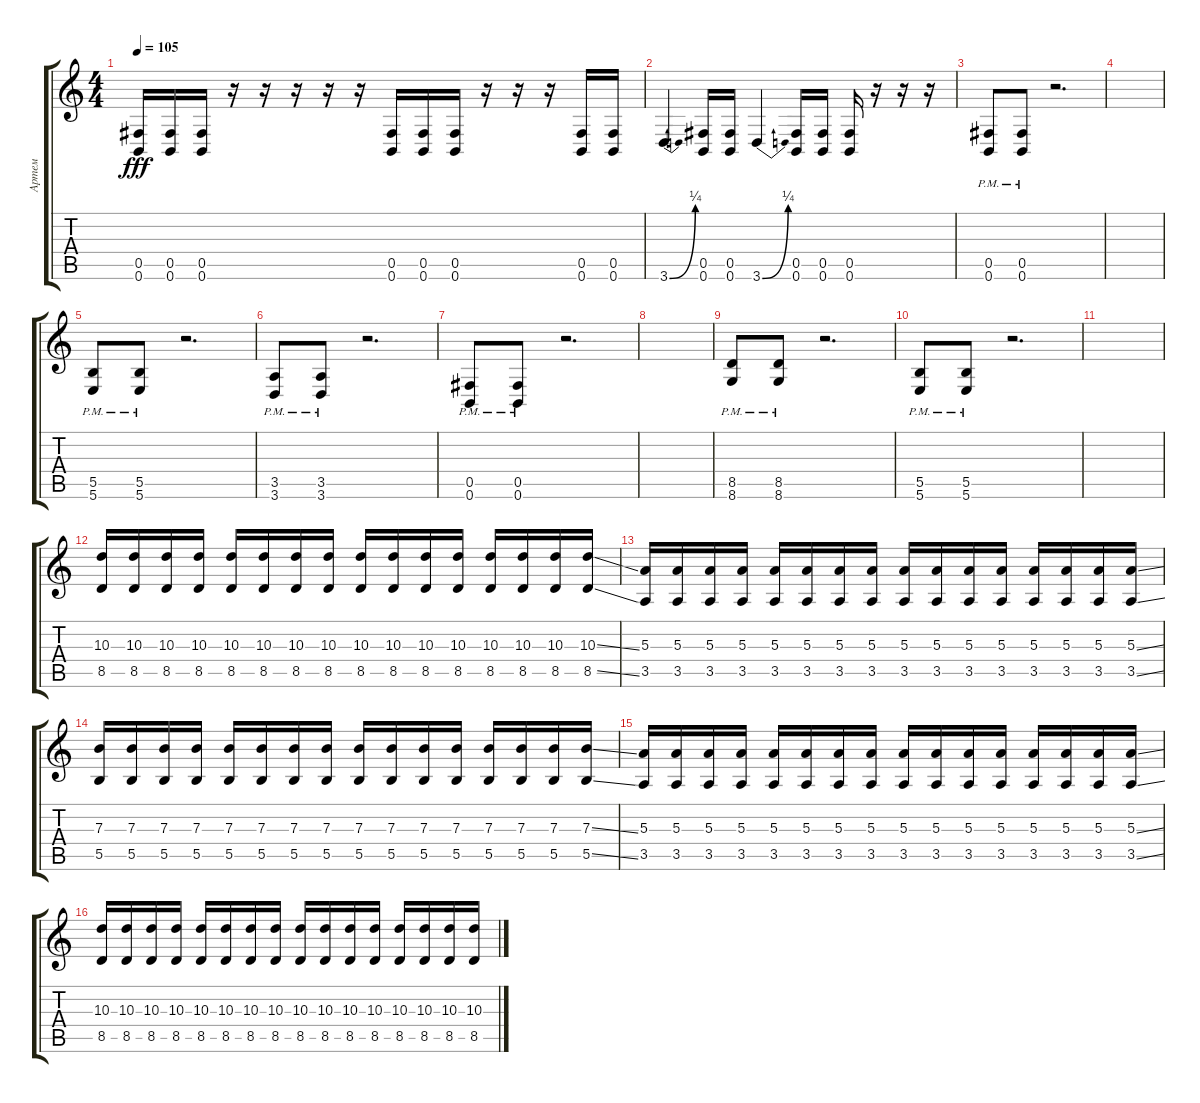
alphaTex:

\track ("Артем" "Артем") {instrument overdrivenguitar}
\staff {score tabs}
\tuning (Db4 Ab3 E3 B2 Gb2 B1) {hide}
\ts (4 4)
\tempo 105
\clef g2
\ks c
(0.5 0.6).16{dy fff} (0.5 0.6).16 (0.5 0.6).16 r.16 r.16 r.16 r.16 r.16 (0.5 0.6).16 (0.5 0.6).16 (0.5 0.6).16 r.16 r.16 r.16 (0.5 0.6).16 (0.5 0.6).16 |
3.6{be (bend 0 0 60 1)}.4 (0.5 0.6).16 (0.5 0.6).16 3.6{be (bend 0 0 60 1)}.4 (0.5 0.6).16 (0.5 0.6).16 (0.5 0.6).16 r.16 r.16 r.16 |
(0.5{pm} 0.6{pm}).8 (0.5{pm} 0.6{pm}).8 r.2{d} |
|
(5.5{pm} 5.6{pm}).8 (5.5{pm} 5.6{pm}).8 r.2{d} |
(3.5{pm} 3.6{pm}).8 (3.5{pm} 3.6{pm}).8 r.2{d} |
(0.5{pm} 0.6{pm}).8 (0.5{pm} 0.6{pm}).8 r.2{d} |
|
(8.5{pm} 8.6{pm}).8 (8.5{pm} 8.6{pm}).8 r.2{d} |
(5.5{pm} 5.6{pm}).8 (5.5{pm} 5.6{pm}).8 r.2{d} |
|
(10.3 8.5).16 (10.3 8.5).16 (10.3 8.5).16 (10.3 8.5).16 (10.3 8.5).16 (10.3 8.5).16 (10.3 8.5).16 (10.3 8.5).16 (10.3 8.5).16 (10.3 8.5).16 (10.3 8.5).16 (10.3 8.5).16 (10.3 8.5).16 (10.3 8.5).16 (10.3 8.5).16 (10.3{ss} 8.5{ss}).16 |
(5.3 3.5).16 (5.3 3.5).16 (5.3 3.5).16 (5.3 3.5).16 (5.3 3.5).16 (5.3 3.5).16 (5.3 3.5).16 (5.3 3.5).16 (5.3 3.5).16 (5.3 3.5).16 (5.3 3.5).16 (5.3 3.5).16 (5.3 3.5).16 (5.3 3.5).16 (5.3 3.5).16 (5.3{ss} 3.5{ss}).16 |
(7.3 5.5).16 (7.3 5.5).16 (7.3 5.5).16 (7.3 5.5).16 (7.3 5.5).16 (7.3 5.5).16 (7.3 5.5).16 (7.3 5.5).16 (7.3 5.5).16 (7.3 5.5).16 (7.3 5.5).16 (7.3 5.5).16 (7.3 5.5).16 (7.3 5.5).16 (7.3 5.5).16 (7.3{ss} 5.5{ss}).16 |
(5.3 3.5).16 (5.3 3.5).16 (5.3 3.5).16 (5.3 3.5).16 (5.3 3.5).16 (5.3 3.5).16 (5.3 3.5).16 (5.3 3.5).16 (5.3 3.5).16 (5.3 3.5).16 (5.3 3.5).16 (5.3 3.5).16 (5.3 3.5).16 (5.3 3.5).16 (5.3 3.5).16 (5.3{ss} 3.5{ss}).16 |
(10.3 8.5).16 (10.3 8.5).16 (10.3 8.5).16 (10.3 8.5).16 (10.3 8.5).16 (10.3 8.5).16 (10.3 8.5).16 (10.3 8.5).16 (10.3 8.5).16 (10.3 8.5).16 (10.3 8.5).16 (10.3 8.5).16 (10.3 8.5).16 (10.3 8.5).16 (10.3 8.5).16 (10.3{ss} 8.5{ss}).16
